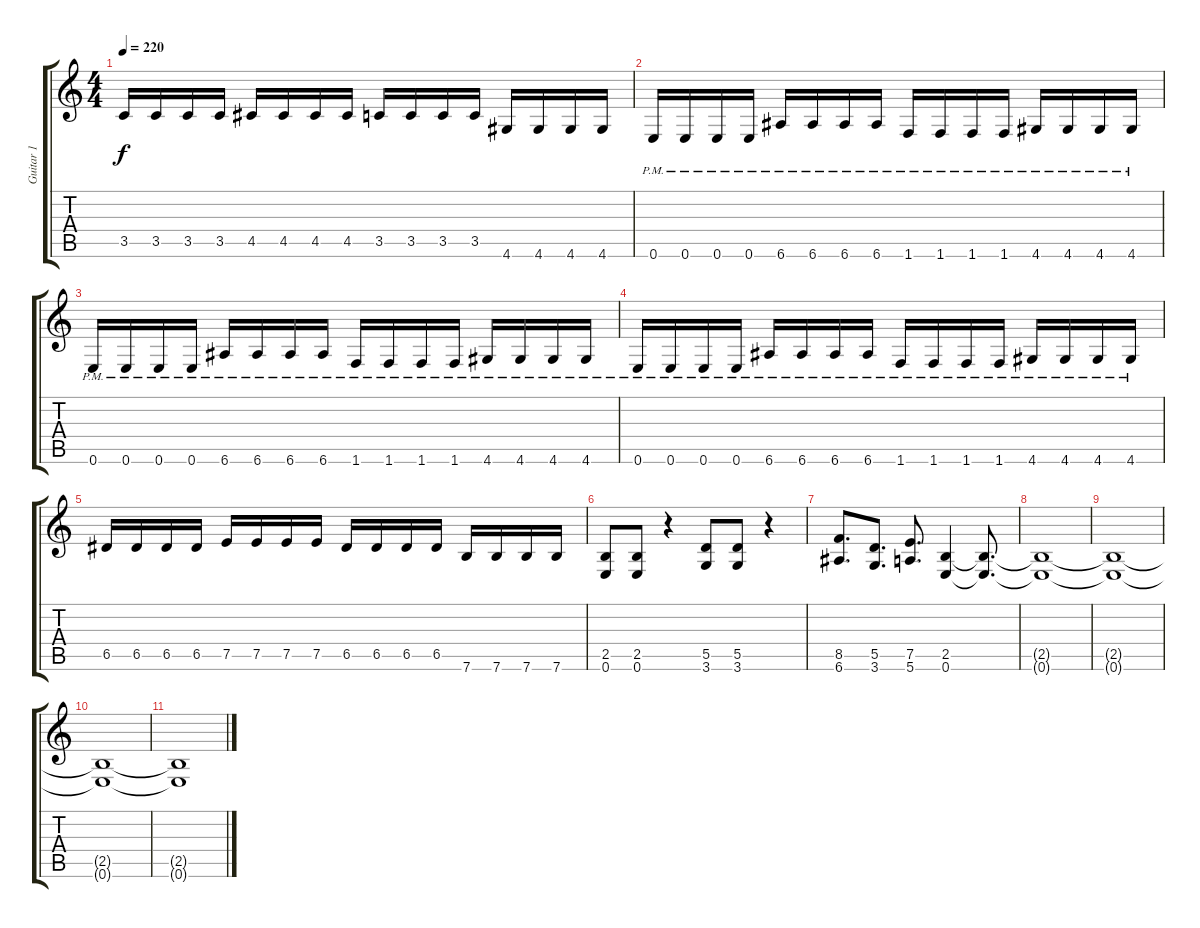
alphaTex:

\track ("Guitar 1" "Guitar 1") {instrument distortionguitar}
\staff {score tabs}
\tuning (E4 B3 G3 D3 A2 E2) {hide}
\ts (4 4)
\tempo 220
\clef g2
\ks c
3.5.16{dy f} 3.5.16 3.5.16 3.5.16 4.5.16 4.5.16 4.5.16 4.5.16 3.5.16 3.5.16 3.5.16 3.5.16 4.6.16 4.6.16 4.6.16 4.6.16 |
0.6{pm}.16 0.6{pm}.16 0.6{pm}.16 0.6{pm}.16 6.6{pm}.16 6.6{pm}.16 6.6{pm}.16 6.6{pm}.16 1.6{pm}.16 1.6{pm}.16 1.6{pm}.16 1.6{pm}.16 4.6{pm}.16 4.6{pm}.16 4.6{pm}.16 4.6{pm}.16 |
0.6{pm}.16 0.6{pm}.16 0.6{pm}.16 0.6{pm}.16 6.6{pm}.16 6.6{pm}.16 6.6{pm}.16 6.6{pm}.16 1.6{pm}.16 1.6{pm}.16 1.6{pm}.16 1.6{pm}.16 4.6{pm}.16 4.6{pm}.16 4.6{pm}.16 4.6{pm}.16 |
0.6{pm}.16 0.6{pm}.16 0.6{pm}.16 0.6{pm}.16 6.6{pm}.16 6.6{pm}.16 6.6{pm}.16 6.6{pm}.16 1.6{pm}.16 1.6{pm}.16 1.6{pm}.16 1.6{pm}.16 4.6{pm}.16 4.6{pm}.16 4.6{pm}.16 4.6{pm}.16 |
6.5.16 6.5.16 6.5.16 6.5.16 7.5.16 7.5.16 7.5.16 7.5.16 6.5.16 6.5.16 6.5.16 6.5.16 7.6.16 7.6.16 7.6.16 7.6.16 |
(2.5 0.6).8 (2.5 0.6).8 r.4 (5.5 3.6).8 (5.5 3.6).8 r.4 |
(8.5 6.6).8{d} (5.5 3.6).8{d} (7.5 5.6).8{d} (2.5 0.6).4 (2.5{t} 0.6{t}).8{d} |
(2.5{t} 0.6{t}).1 |
(2.5{t} 0.6{t}).1 |
(2.5{t} 0.6{t}).1 |
(2.5{t} 0.6{t}).1
